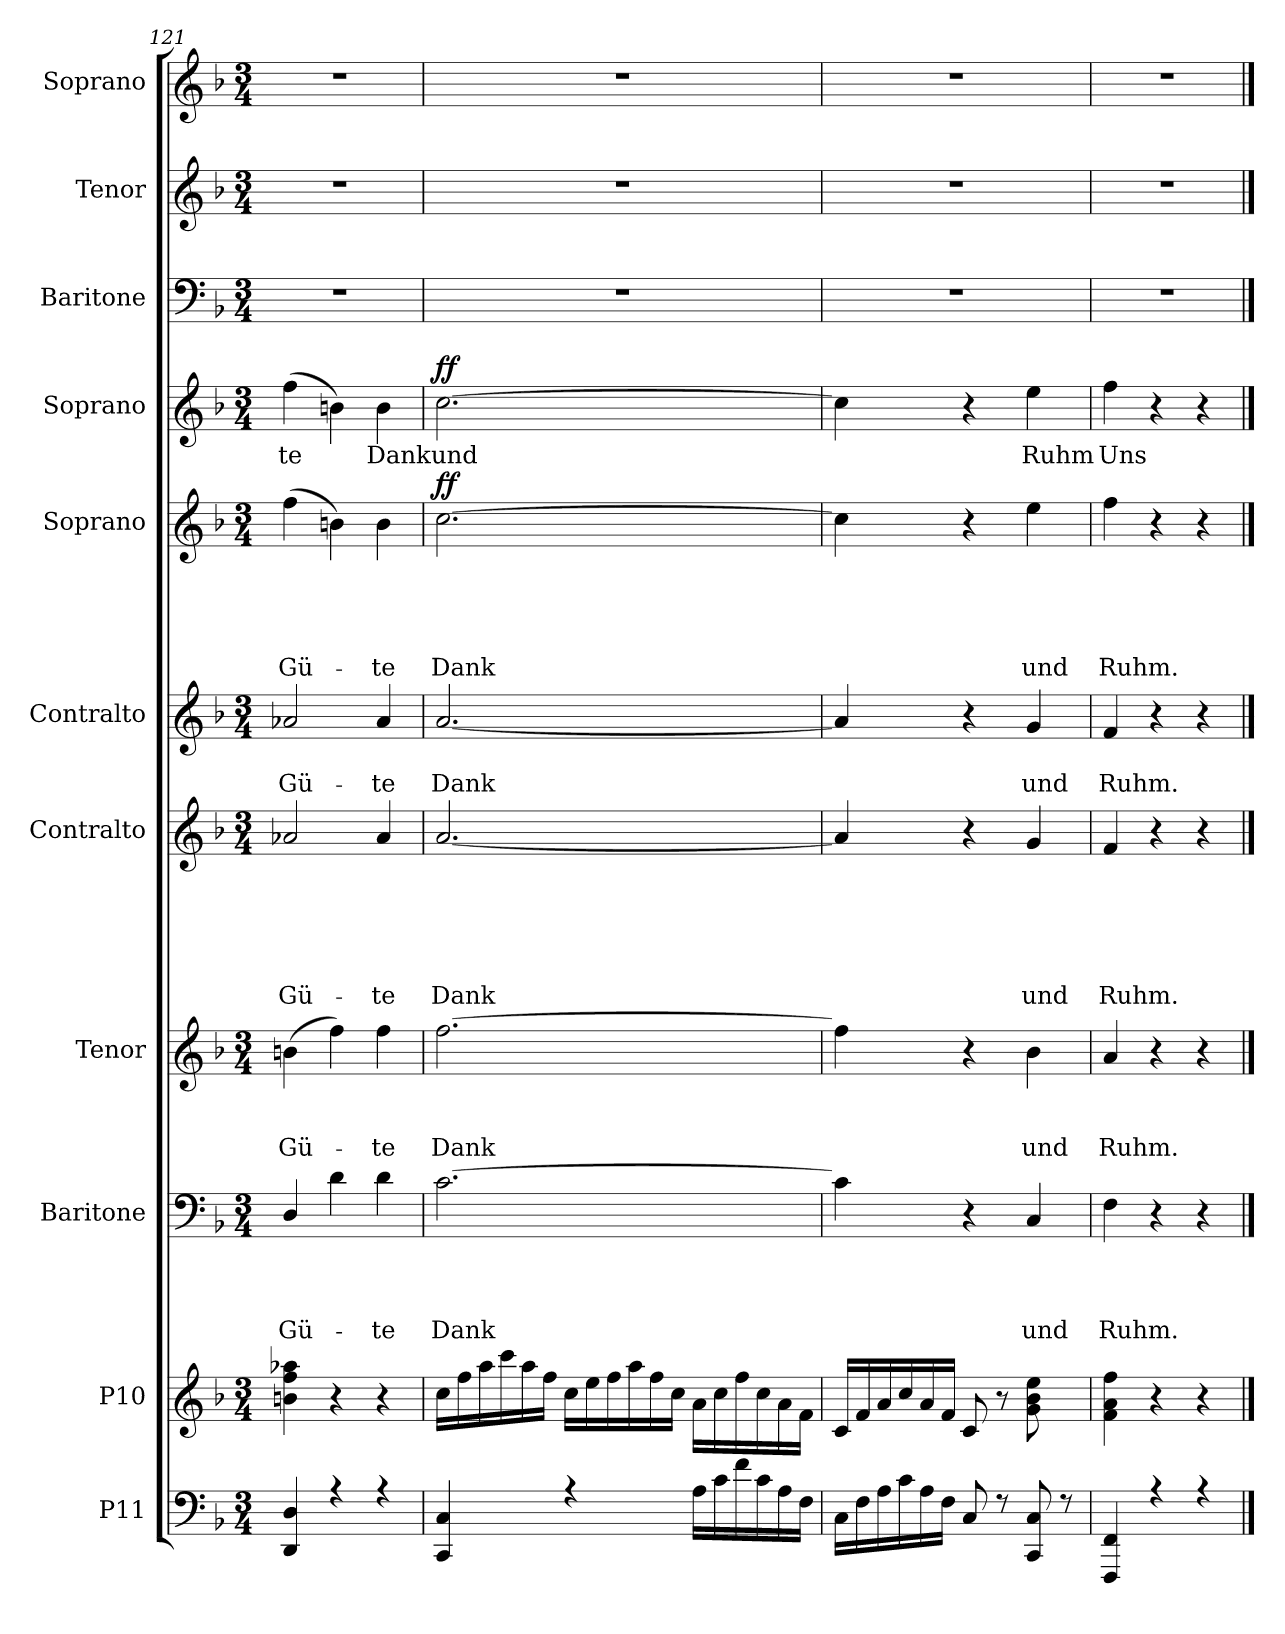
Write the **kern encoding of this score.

**kern	**kern	**kern	**text	**text	**text	**text	**kern	**text	**text	**text	**kern	**text	**text	**text	**text	**text	**text	**kern	**text	**text	**kern	**text	**text	**text	**text	**text	**dynam	**kern	**text	**dynam	**kern	**kern	**kern
*part11	*part10	*part9	*part9	*part9	*part9	*part9	*part8	*part8	*part8	*part8	*part7	*part7	*part7	*part7	*part7	*part7	*part7	*part6	*part6	*part6	*part5	*part5	*part5	*part5	*part5	*part5	*part5	*part4	*part4	*part4	*part3	*part2	*part1
*staff11	*staff10	*staff9	*staff9	*staff9	*staff9	*staff9	*staff8	*staff8	*staff8	*staff8	*staff7	*staff7	*staff7	*staff7	*staff7	*staff7	*staff7	*staff6	*staff6	*staff6	*staff5	*staff5	*staff5	*staff5	*staff5	*staff5	*staff5	*staff4	*staff4	*staff4	*staff3	*staff2	*staff1
*I"P11	*I"P10	*I"Baritone	*	*	*	*	*I"Tenor	*	*	*	*I"Contralto	*	*	*	*	*	*	*I"Contralto	*	*	*I"Soprano	*	*	*	*	*	*	*I"Soprano	*	*	*I"Baritone	*I"Tenor	*I"Soprano
*	*	*I'Bar.	*	*	*	*	*I'Ten.	*	*	*	*	*	*	*	*	*	*	*	*	*	*I'Sop.	*	*	*	*	*	*	*I'Sop.	*	*	*I'Bar.	*I'Ten.	*I'Sop.
!!LO:PB:g=z
*clefF4	*clefG2	*clefF4	*	*	*	*	*clefG2	*	*	*	*clefG2	*	*	*	*	*	*	*clefG2	*	*	*clefG2	*	*	*	*	*	*	*clefG2	*	*	*clefF4	*clefG2	*clefG2
*	*	*	*	*	*	*	*ITrd7c12	*	*	*	*	*	*	*	*	*	*	*	*	*	*	*	*	*	*	*	*	*	*	*	*	*ITrd7c12	*
*k[b-]	*k[b-]	*k[b-]	*	*	*	*	*k[b-]	*	*	*	*k[b-]	*	*	*	*	*	*	*k[b-]	*	*	*k[b-]	*	*	*	*	*	*	*k[b-]	*	*	*k[b-]	*k[b-]	*k[b-]
*F:	*F:	*F:	*	*	*	*	*F:	*	*	*	*F:	*	*	*	*	*	*	*F:	*	*	*F:	*	*	*	*	*	*	*F:	*	*	*F:	*F:	*F:
*M3/4	*M3/4	*M3/4	*	*	*	*	*M3/4	*	*	*	*M3/4	*	*	*	*	*	*	*M3/4	*	*	*M3/4	*	*	*	*	*	*	*M3/4	*	*	*M3/4	*M3/4	*M3/4
=121	=121	=121	=121	=121	=121	=121	=121	=121	=121	=121	=121	=121	=121	=121	=121	=121	=121	=121	=121	=121	=121	=121	=121	=121	=121	=121	=121	=121	=121	=121	=121	=121	=121
*^	*^	*	*	*	*	*	*	*	*	*	*	*	*	*	*	*	*	*	*	*	*	*	*	*	*	*	*	*	*	*	*	*	*
*	*	*	*^	*	*	*	*	*	*	*	*	*	*	*	*	*	*	*	*	*	*	*	*	*	*	*	*	*	*	*	*	*	*	*	*
!	!	!	!	!	!	!	!	!	!LO:LY:b	!	!	!	!LO:LY:b	!	!	!	!	!	!	!LO:LY:b	!	!	!LO:LY:b	!	!	!	!	!	!LO:LY:b	!	!	!LO:LY:b	!	!	!	!
4DD/ 4D/	2.ryy	2.ryy	2.ryy	4bn\ 4ff\ 4aa-X\	4D/	.	.	.	Gü-	(>4Bn\	.	.	Gü-	2a-X/	.	.	.	.	.	Gü-	2a-X/	.	Gü-	(>4ff\	.	.	.	.	Gü-	.	(>4ff\	-te	.	2.r	2.r	2.r
4r	.	.	.	4r	4d\	.	.	.	.	4f\)	.	.	.	.	.	.	.	.	.	.	.	.	.	4bn\)	.	.	.	.	.	.	4bn\)	.	.	.	.	.
!	!	!	!	!	!	!	!	!	!LO:LY:b	!	!	!	!LO:LY:b	!	!	!	!	!	!	!LO:LY:b	!	!	!LO:LY:b	!	!	!	!	!	!LO:LY:b	!	!	!LO:LY:b	!	!	!	!
4r	.	.	.	4r	4d\	.	.	.	-te	4f\	.	.	-te	4a-/	.	.	.	.	.	-te	4a-/	.	-te	4b\	.	.	.	.	-te	.	4b\	Dank	.	.	.	.
=122	=122	=122	=122	=122	=122	=122	=122	=122	=122	=122	=122	=122	=122	=122	=122	=122	=122	=122	=122	=122	=122	=122	=122	=122	=122	=122	=122	=122	=122	=122	=122	=122	=122	=122	=122	=122
*	*	*	*	*Xtuplet	*	*	*	*	*	*	*	*	*	*	*	*	*	*	*	*	*	*	*	*	*	*	*	*	*	*	*	*	*	*	*	*
!	!	!	!	!	!	!	!	!	!LO:LY:b	!	!	!	!LO:LY:b	!	!	!	!	!	!	!LO:LY:b	!	!	!LO:LY:b	!	!	!	!	!	!LO:LY:b	!LO:DY:a	!	!LO:LY:b	!LO:DY:a	!	!	!
4CC/ 4C/	2.ryy	2.ryy	2.ryy	24cc\LL	[>2.c\	.	.	.	Dank	[>2.f\	.	.	Dank	[<2.a/	.	.	.	.	.	Dank	[<2.a/	.	Dank	[>2.cc\	.	.	.	.	Dank	ff	[>2.cc\	und	ff	2.r	2.r	2.r
.	.	.	.	24ff\	.	.	.	.	.	.	.	.	.	.	.	.	.	.	.	.	.	.	.	.	.	.	.	.	.	.	.	.	.	.	.	.
.	.	.	.	24aa\	.	.	.	.	.	.	.	.	.	.	.	.	.	.	.	.	.	.	.	.	.	.	.	.	.	.	.	.	.	.	.	.
.	.	.	.	24ccc\	.	.	.	.	.	.	.	.	.	.	.	.	.	.	.	.	.	.	.	.	.	.	.	.	.	.	.	.	.	.	.	.
.	.	.	.	24aa\	.	.	.	.	.	.	.	.	.	.	.	.	.	.	.	.	.	.	.	.	.	.	.	.	.	.	.	.	.	.	.	.
.	.	.	.	24ff\JJ	.	.	.	.	.	.	.	.	.	.	.	.	.	.	.	.	.	.	.	.	.	.	.	.	.	.	.	.	.	.	.	.
4r	.	.	.	24cc\LL	.	.	.	.	.	.	.	.	.	.	.	.	.	.	.	.	.	.	.	.	.	.	.	.	.	.	.	.	.	.	.	.
.	.	.	.	24ee\	.	.	.	.	.	.	.	.	.	.	.	.	.	.	.	.	.	.	.	.	.	.	.	.	.	.	.	.	.	.	.	.
.	.	.	.	24ff\	.	.	.	.	.	.	.	.	.	.	.	.	.	.	.	.	.	.	.	.	.	.	.	.	.	.	.	.	.	.	.	.
.	.	.	.	24aa\	.	.	.	.	.	.	.	.	.	.	.	.	.	.	.	.	.	.	.	.	.	.	.	.	.	.	.	.	.	.	.	.
.	.	.	.	24ff\	.	.	.	.	.	.	.	.	.	.	.	.	.	.	.	.	.	.	.	.	.	.	.	.	.	.	.	.	.	.	.	.
.	.	.	.	24cc\JJ	.	.	.	.	.	.	.	.	.	.	.	.	.	.	.	.	.	.	.	.	.	.	.	.	.	.	.	.	.	.	.	.
*Xtuplet	*	*	*	*	*	*	*	*	*	*	*	*	*	*	*	*	*	*	*	*	*	*	*	*	*	*	*	*	*	*	*	*	*	*	*	*
24A\LL	.	.	.	24a\LL	.	.	.	.	.	.	.	.	.	.	.	.	.	.	.	.	.	.	.	.	.	.	.	.	.	.	.	.	.	.	.	.
24c\	.	.	.	24cc\	.	.	.	.	.	.	.	.	.	.	.	.	.	.	.	.	.	.	.	.	.	.	.	.	.	.	.	.	.	.	.	.
24f\	.	.	.	24ff\	.	.	.	.	.	.	.	.	.	.	.	.	.	.	.	.	.	.	.	.	.	.	.	.	.	.	.	.	.	.	.	.
24c\	.	.	.	24cc\	.	.	.	.	.	.	.	.	.	.	.	.	.	.	.	.	.	.	.	.	.	.	.	.	.	.	.	.	.	.	.	.
24A\	.	.	.	24a\	.	.	.	.	.	.	.	.	.	.	.	.	.	.	.	.	.	.	.	.	.	.	.	.	.	.	.	.	.	.	.	.
24F\JJ	.	.	.	24f\JJ	.	.	.	.	.	.	.	.	.	.	.	.	.	.	.	.	.	.	.	.	.	.	.	.	.	.	.	.	.	.	.	.
=123	=123	=123	=123	=123	=123	=123	=123	=123	=123	=123	=123	=123	=123	=123	=123	=123	=123	=123	=123	=123	=123	=123	=123	=123	=123	=123	=123	=123	=123	=123	=123	=123	=123	=123	=123	=123
24C\LL	2.ryy	2.ryy	2.ryy	24c/LL	4c\]	.	.	.	.	4f\]	.	.	.	4a/]	.	.	.	.	.	.	4a/]	.	.	4cc\]	.	.	.	.	.	.	4cc\]	.	.	2.r	2.r	2.r
24F\	.	.	.	24f/	.	.	.	.	.	.	.	.	.	.	.	.	.	.	.	.	.	.	.	.	.	.	.	.	.	.	.	.	.	.	.	.
24A\	.	.	.	24a/	.	.	.	.	.	.	.	.	.	.	.	.	.	.	.	.	.	.	.	.	.	.	.	.	.	.	.	.	.	.	.	.
24c\	.	.	.	24cc/	.	.	.	.	.	.	.	.	.	.	.	.	.	.	.	.	.	.	.	.	.	.	.	.	.	.	.	.	.	.	.	.
24A\	.	.	.	24a/	.	.	.	.	.	.	.	.	.	.	.	.	.	.	.	.	.	.	.	.	.	.	.	.	.	.	.	.	.	.	.	.
24F\JJ	.	.	.	24f/JJ	.	.	.	.	.	.	.	.	.	.	.	.	.	.	.	.	.	.	.	.	.	.	.	.	.	.	.	.	.	.	.	.
8C/	.	.	.	8c/	4r	.	.	.	.	4r	.	.	.	4r	.	.	.	.	.	.	4r	.	.	4r	.	.	.	.	.	.	4r	.	.	.	.	.
8r	.	.	.	8r	.	.	.	.	.	.	.	.	.	.	.	.	.	.	.	.	.	.	.	.	.	.	.	.	.	.	.	.	.	.	.	.
!	!	!	!	!	!	!	!	!	!LO:LY:b	!	!	!	!LO:LY:b	!	!	!	!	!	!	!LO:LY:b	!	!	!LO:LY:b	!	!	!	!	!	!LO:LY:b	!	!	!LO:LY:b	!	!	!	!
8CC/ 8C/	.	.	.	8g\ 8b-\ 8ee\	4C/	.	.	.	und	4B-\	.	.	und	4g/	.	.	.	.	.	und	4g/	.	und	4ee\	.	.	.	.	und	.	4ee\	Ruhm	.	.	.	.
8r	.	.	.	8ryy	.	.	.	.	.	.	.	.	.	.	.	.	.	.	.	.	.	.	.	.	.	.	.	.	.	.	.	.	.	.	.	.
=124	=124	=124	=124	=124	=124	=124	=124	=124	=124	=124	=124	=124	=124	=124	=124	=124	=124	=124	=124	=124	=124	=124	=124	=124	=124	=124	=124	=124	=124	=124	=124	=124	=124	=124	=124	=124
!	!	!	!	!	!	!	!	!	!LO:LY:b	!	!	!	!LO:LY:b	!	!	!	!	!	!	!LO:LY:b	!	!	!LO:LY:b	!	!	!	!	!	!LO:LY:b	!	!	!LO:LY:b	!	!	!	!
4FFF/ 4FF/	2.ryy	2.ryy	2.ryy	4f\ 4a\ 4ff\	4F\	.	.	.	Ruhm.	4A/	.	.	Ruhm.	4f/	.	.	.	.	.	Ruhm.	4f/	.	Ruhm.	4ff\	.	.	.	.	Ruhm.	.	4ff\	Uns	.	2.r	2.r	2.r
4r	.	.	.	4r	4r	.	.	.	.	4r	.	.	.	4r	.	.	.	.	.	.	4r	.	.	4r	.	.	.	.	.	.	4r	.	.	.	.	.
4r	.	.	.	4r	4r	.	.	.	.	4r	.	.	.	4r	.	.	.	.	.	.	4r	.	.	4r	.	.	.	.	.	.	4r	.	.	.	.	.
*v	*v	*	*	*	*	*	*	*	*	*	*	*	*	*	*	*	*	*	*	*	*	*	*	*	*	*	*	*	*	*	*	*	*	*	*	*
*	*v	*v	*v	*	*	*	*	*	*	*	*	*	*	*	*	*	*	*	*	*	*	*	*	*	*	*	*	*	*	*	*	*	*	*	*
==	==	==	==	==	==	==	==	==	==	==	==	==	==	==	==	==	==	==	==	==	==	==	==	==	==	==	==	==	==	==	==	==	==
*-	*-	*-	*-	*-	*-	*-	*-	*-	*-	*-	*-	*-	*-	*-	*-	*-	*-	*-	*-	*-	*-	*-	*-	*-	*-	*-	*-	*-	*-	*-	*-	*-	*-
